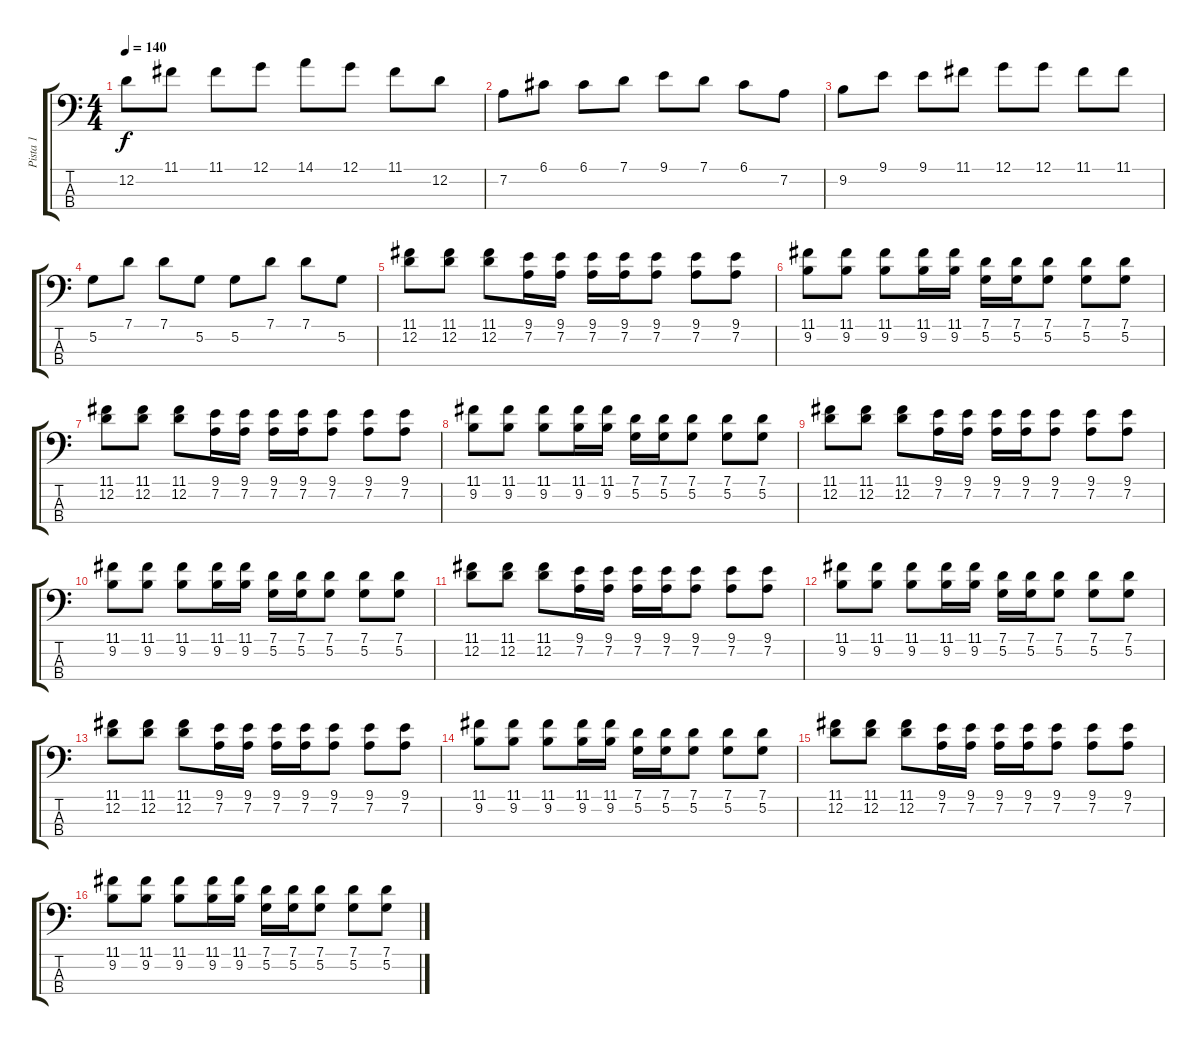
\track ("Pista 1" "Pista 1") {instrument electricbasspick}
\staff {score tabs}
\tuning (G2 D2 A1 E1) {hide}
\ts (4 4)
\tempo 140
\clef f4
\ks c
12.2.8{dy f instrument electricbasspick} 11.1.8 11.1.8 12.1.8 14.1.8 12.1.8 11.1.8 12.2.8 |
7.2.8 6.1.8 6.1.8 7.1.8 9.1.8 7.1.8 6.1.8 7.2.8 |
9.2.8 9.1.8 9.1.8 11.1.8 12.1.8 12.1.8 11.1.8 11.1.8 |
5.2.8 7.1.8 7.1.8 5.2.8 5.2.8 7.1.8 7.1.8 5.2.8 |
(11.1 12.2).8 (11.1 12.2).8 (11.1 12.2).8 (9.1 7.2).16 (9.1 7.2).16 (9.1 7.2).16 (9.1 7.2).16 (9.1 7.2).8 (9.1 7.2).8 (9.1 7.2).8 |
(11.1 9.2).8 (11.1 9.2).8 (11.1 9.2).8 (11.1 9.2).16 (11.1 9.2).16 (7.1 5.2).16 (7.1 5.2).16 (7.1 5.2).8 (7.1 5.2).8 (7.1 5.2).8 |
(11.1 12.2).8 (11.1 12.2).8 (11.1 12.2).8 (9.1 7.2).16 (9.1 7.2).16 (9.1 7.2).16 (9.1 7.2).16 (9.1 7.2).8 (9.1 7.2).8 (9.1 7.2).8 |
(11.1 9.2).8 (11.1 9.2).8 (11.1 9.2).8 (11.1 9.2).16 (11.1 9.2).16 (7.1 5.2).16 (7.1 5.2).16 (7.1 5.2).8 (7.1 5.2).8 (7.1 5.2).8 |
(11.1 12.2).8 (11.1 12.2).8 (11.1 12.2).8 (9.1 7.2).16 (9.1 7.2).16 (9.1 7.2).16 (9.1 7.2).16 (9.1 7.2).8 (9.1 7.2).8 (9.1 7.2).8 |
(11.1 9.2).8 (11.1 9.2).8 (11.1 9.2).8 (11.1 9.2).16 (11.1 9.2).16 (7.1 5.2).16 (7.1 5.2).16 (7.1 5.2).8 (7.1 5.2).8 (7.1 5.2).8 |
(11.1 12.2).8 (11.1 12.2).8 (11.1 12.2).8 (9.1 7.2).16 (9.1 7.2).16 (9.1 7.2).16 (9.1 7.2).16 (9.1 7.2).8 (9.1 7.2).8 (9.1 7.2).8 |
(11.1 9.2).8 (11.1 9.2).8 (11.1 9.2).8 (11.1 9.2).16 (11.1 9.2).16 (7.1 5.2).16 (7.1 5.2).16 (7.1 5.2).8 (7.1 5.2).8 (7.1 5.2).8 |
(11.1 12.2).8 (11.1 12.2).8 (11.1 12.2).8 (9.1 7.2).16 (9.1 7.2).16 (9.1 7.2).16 (9.1 7.2).16 (9.1 7.2).8 (9.1 7.2).8 (9.1 7.2).8 |
(11.1 9.2).8 (11.1 9.2).8 (11.1 9.2).8 (11.1 9.2).16 (11.1 9.2).16 (7.1 5.2).16 (7.1 5.2).16 (7.1 5.2).8 (7.1 5.2).8 (7.1 5.2).8 |
(11.1 12.2).8 (11.1 12.2).8 (11.1 12.2).8 (9.1 7.2).16 (9.1 7.2).16 (9.1 7.2).16 (9.1 7.2).16 (9.1 7.2).8 (9.1 7.2).8 (9.1 7.2).8 |
(11.1 9.2).8 (11.1 9.2).8 (11.1 9.2).8 (11.1 9.2).16 (11.1 9.2).16 (7.1 5.2).16 (7.1 5.2).16 (7.1 5.2).8 (7.1 5.2).8 (7.1 5.2).8
